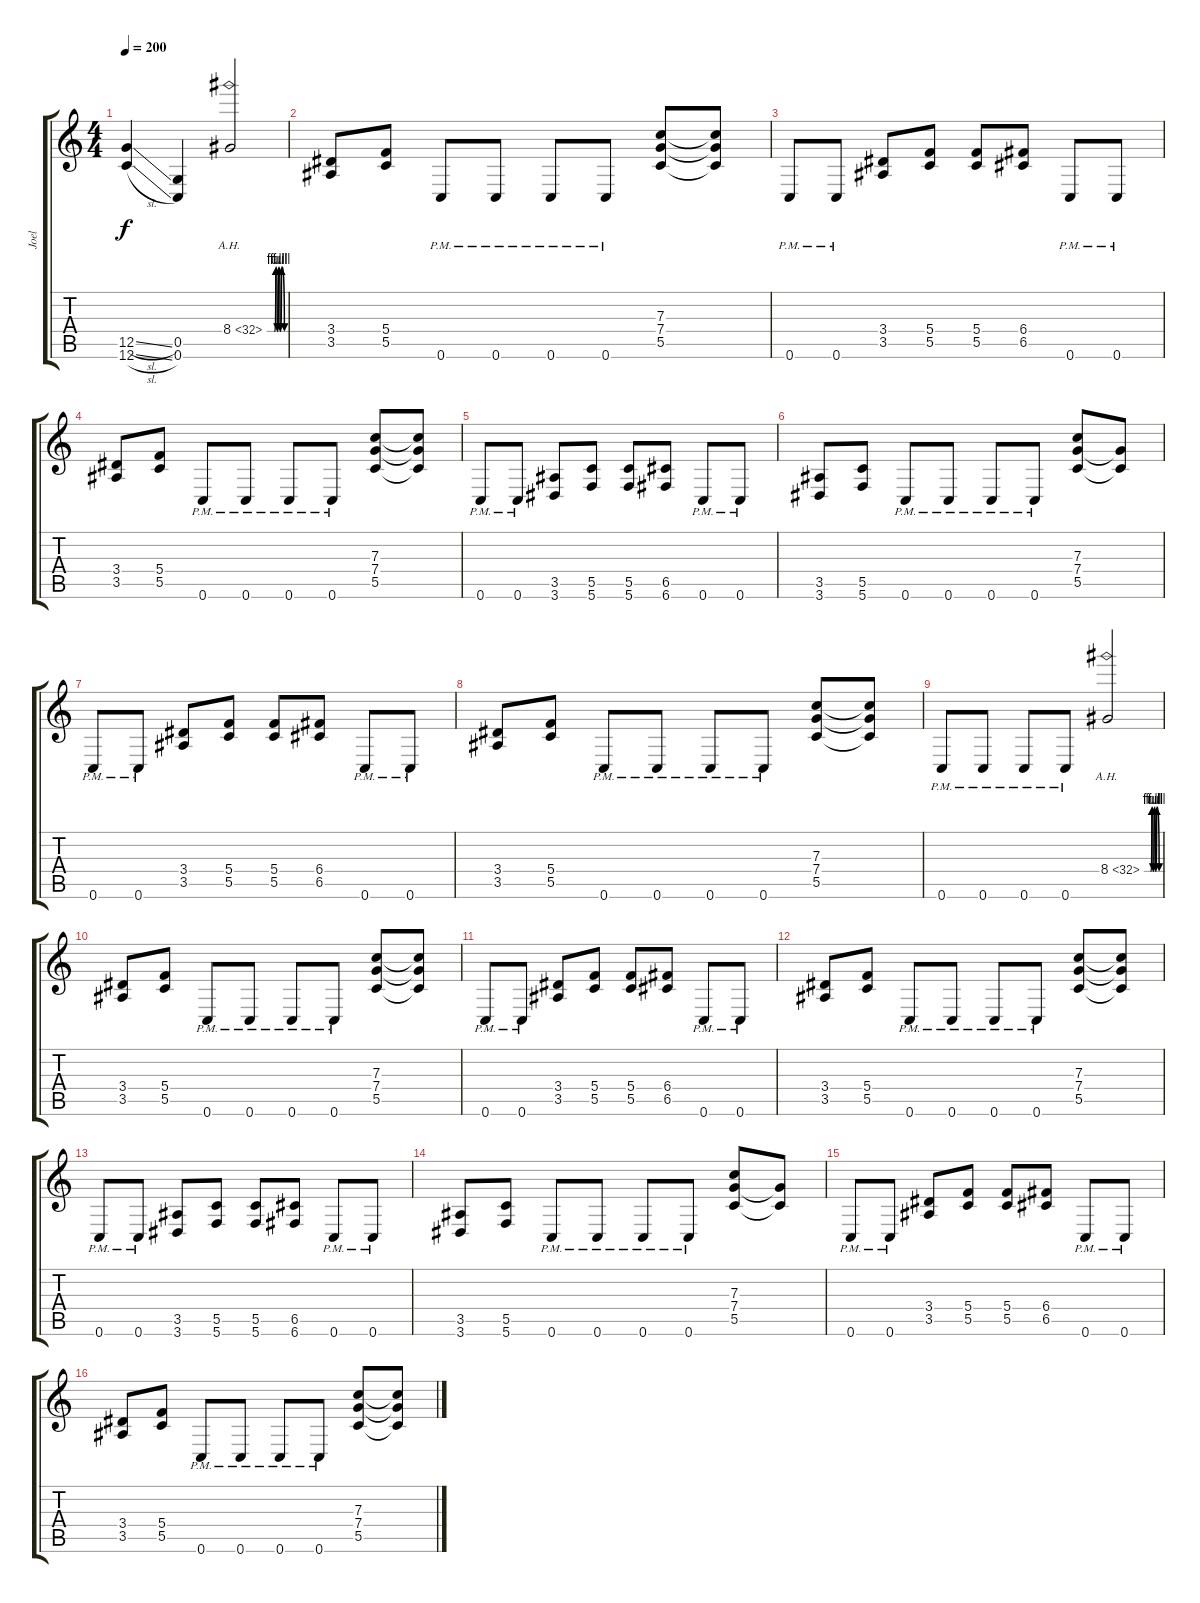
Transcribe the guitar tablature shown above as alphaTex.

\track ("Joel" "Joel") {instrument overdrivenguitar}
\staff {score tabs}
\tuning (D4 A3 F3 C3 G2 C2) {hide}
\ts (4 4)
\tempo 200
\clef g2
\ks c
(12.5{sl} 12.6{sl}).4{dy f volume 16 instrument distortionguitar} (0.5 0.6).4 8.4{be (custom 0 0 25 0 30 4 35 0 40 4 45 0 50 4 60 0) ah 24}.2 |
(3.4 3.5).8 (5.4 5.5).8 0.6{pm}.8 0.6{pm}.8 0.6{pm}.8 0.6{pm}.8 (7.3 7.4 5.5).8 (7.3{t} 7.4{t} 5.5{t}).8 |
0.6{pm}.8 0.6{pm}.8 (3.4 3.5).8 (5.4 5.5).8 (5.4 5.5).8 (6.4 6.5).8 0.6{pm}.8 0.6{pm}.8 |
(3.4 3.5).8 (5.4 5.5).8 0.6{pm}.8 0.6{pm}.8 0.6{pm}.8 0.6{pm}.8 (7.3 7.4 5.5).8 (7.3{t} 7.4{t} 5.5{t}).8 |
0.6{pm}.8 0.6{pm}.8 (3.5 3.6).8 (5.5 5.6).8 (5.5 5.6).8 (6.5 6.6).8 0.6{pm}.8 0.6{pm}.8 |
(3.5 3.6).8 (5.5 5.6).8 0.6{pm}.8 0.6{pm}.8 0.6{pm}.8 0.6{pm}.8 (7.3 7.4 5.5).8 (7.4{t} 5.5{t}).8 |
0.6{pm}.8 0.6{pm}.8 (3.4 3.5).8 (5.4 5.5).8 (5.4 5.5).8 (6.4 6.5).8 0.6{pm}.8 0.6{pm}.8 |
(3.4 3.5).8 (5.4 5.5).8 0.6{pm}.8 0.6{pm}.8 0.6{pm}.8 0.6{pm}.8 (7.3 7.4 5.5).8 (7.3{t} 7.4{t} 5.5{t}).8 |
0.6{pm}.8 0.6{pm}.8 0.6{pm}.8 0.6{pm}.8 8.4{be (custom 0 0 25 0 30 4 35 0 40 4 45 0 50 4 60 0) ah 24}.2 |
(3.4 3.5).8 (5.4 5.5).8 0.6{pm}.8 0.6{pm}.8 0.6{pm}.8 0.6{pm}.8 (7.3 7.4 5.5).8 (7.3{t} 7.4{t} 5.5{t}).8 |
0.6{pm}.8 0.6{pm}.8 (3.4 3.5).8 (5.4 5.5).8 (5.4 5.5).8 (6.4 6.5).8 0.6{pm}.8 0.6{pm}.8 |
(3.4 3.5).8 (5.4 5.5).8 0.6{pm}.8 0.6{pm}.8 0.6{pm}.8 0.6{pm}.8 (7.3 7.4 5.5).8 (7.3{t} 7.4{t} 5.5{t}).8 |
0.6{pm}.8 0.6{pm}.8 (3.5 3.6).8 (5.5 5.6).8 (5.5 5.6).8 (6.5 6.6).8 0.6{pm}.8 0.6{pm}.8 |
(3.5 3.6).8 (5.5 5.6).8 0.6{pm}.8 0.6{pm}.8 0.6{pm}.8 0.6{pm}.8 (7.3 7.4 5.5).8 (7.4{t} 5.5{t}).8 |
0.6{pm}.8 0.6{pm}.8 (3.4 3.5).8 (5.4 5.5).8 (5.4 5.5).8 (6.4 6.5).8 0.6{pm}.8 0.6{pm}.8 |
(3.4 3.5).8 (5.4 5.5).8 0.6{pm}.8 0.6{pm}.8 0.6{pm}.8 0.6{pm}.8 (7.3 7.4 5.5).8 (7.3{t} 7.4{t} 5.5{t}).8
